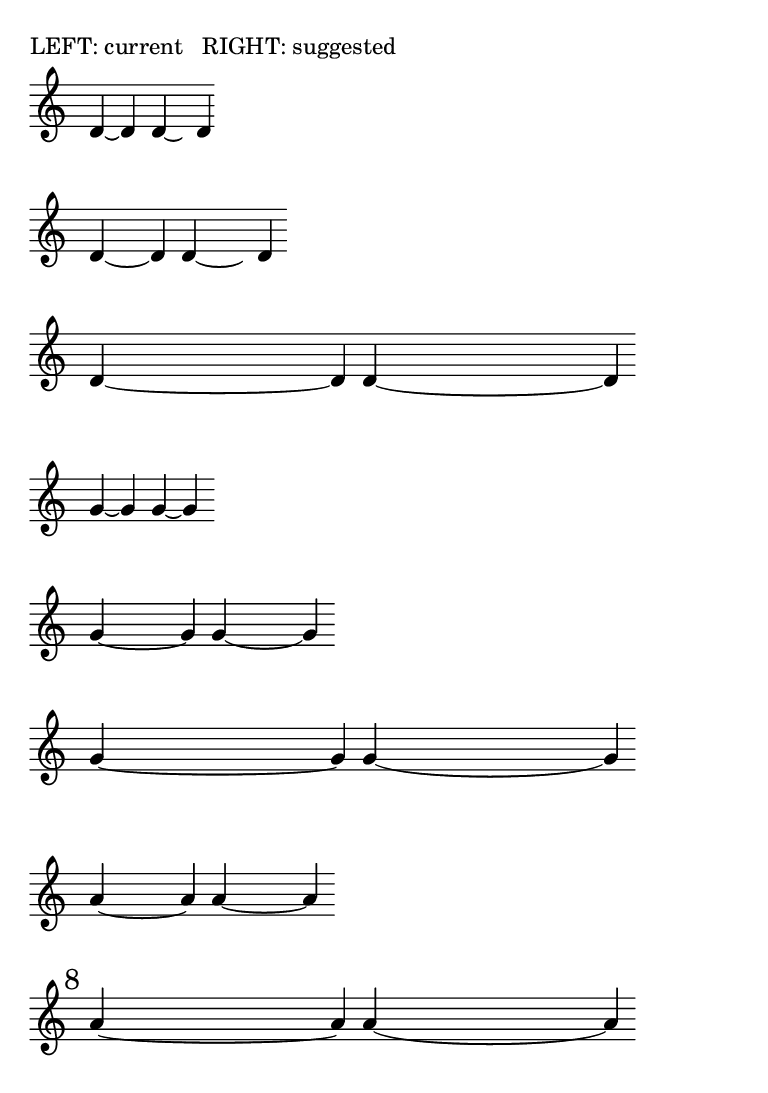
\paper { indent = 0  ragged-right = ##t paper-width = 13 \cm line-width = 12 \cm }

br = { \bar "" \break }

\markup { "LEFT: current   RIGHT: suggested" }

\transpose d d
\new Staff \with { \remove Time_signature_engraver } {
  \time 9999/1 \set tieWaitForNote = ##t
  d'4 ~ d'4
  \bar ""
  <<
    {
      \once \override Tie #'control-points =
      #'((1.205 . -3.1) (1.582 . -3.5) (2.512 . -3.5) (2.889 . -3.1))
      d'4 ~ \hideNotes d' \unHideNotes
    }
    \new Voice {
      \once \override Stem #'extra-offset = #'(3.00 . 0)
      \once \override NoteHead #'extra-offset = #'(3.00 . 0)
      d'4
    }
  >>
  \br

  d'4 ~ s4 d'4
  \bar ""
  <<
    {
      \once \override Tie #'control-points =
      #'((1.328 . -3) (2.128 . -3.73) (5.013 . -3.73) (5.813 . -3))
      d'4*2 ~ \hideNotes d' \unHideNotes
    }
    \new Voice {
      \once \override Stem #'extra-offset = #'(6.00 . 0)
      \once \override NoteHead #'extra-offset = #'(6.00 . 0)
      d'4
    }
  >>
  \br

  d'4 ~ s1.. d'4
  \bar ""
  \shape Tie #'((-0.2 . 0)   (0.4 . -0.3)   (-0.6 . -0.3)   (0 . 0))
  d'4 ~ s1.. d'4
  \br

}


\transpose d g

\new Staff \with { \remove Time_signature_engraver } {
  \time 9999/1 \set tieWaitForNote = ##t
  d'4 ~ d'4
  \bar ""
  \shape Tie #'((-0.2 . -0.2)   (-0.15 . -0.2)   (-0.05 . -0.2)   (0 . -0.2))
  d'4 ~ d'4
  \br

  d'4 ~ s2 d'4
  \bar ""
  \shape Tie #'((0.4 . 0.2)   (0.5 . -0.0)   (-0.5 . -0.0)   (-0.6 . 0.2))
  d'4 ~ s2 d'4
  \br

  d'4 ~ s1 s2. d'4
  \bar ""
  \shape Tie #'((0.4 . 0.25)   (1.8 . -0.35)   (-1.8 . -0.35)   (-0.65 . 0.25))
  d'4 ~ s1 s2. d'4
  \br

}


\transpose d a

\new Staff \with { \remove Time_signature_engraver } {
  \time 9999/1 \set tieWaitForNote = ##t
  d'4 ~ s2 d'4
  \bar ""
  \shape Tie #'((0.1 . 0.45)   (0.1 . 0.55)  (-0.2 . 0.55)   (-0.2 . 0.45))
  d'4 ~ s2 d'4
  \br

  \mark "8"
  d'4 ~ s1.. d'4
  \bar ""
  \shape Tie #'((0.25 . 0.35)   (1.2 . -0.3)  (-1.3 . -0.3)   (-0.35 . 0.35))
  d'4 ~ s1.. d'4
  \br


}